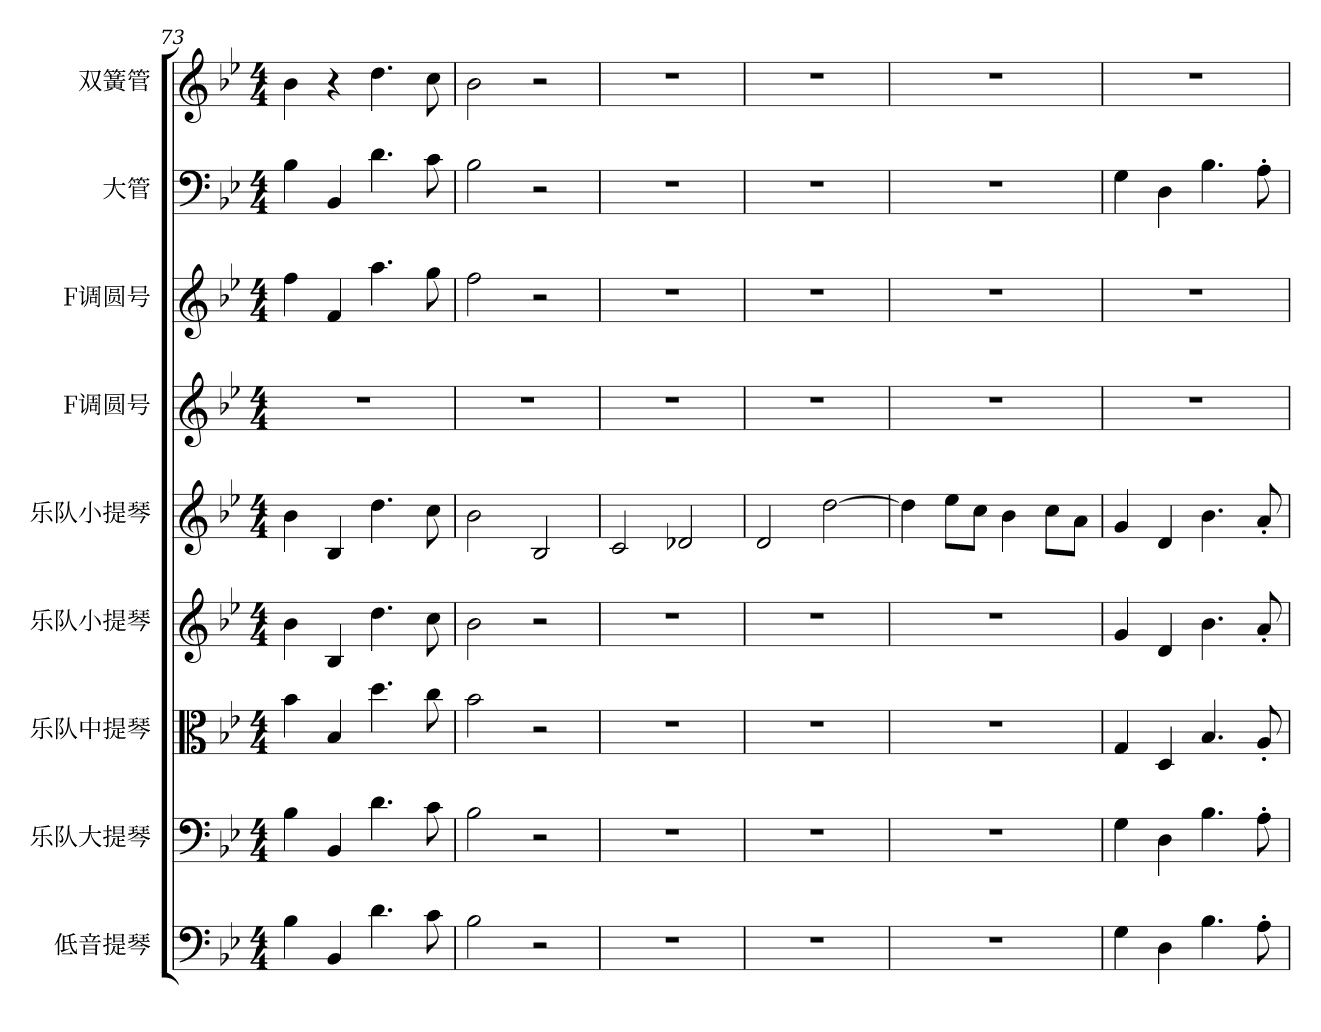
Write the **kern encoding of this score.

**kern	**kern	**kern	**kern	**kern	**kern	**kern	**kern	**kern
*part9	*part8	*part7	*part6	*part5	*part4	*part3	*part2	*part1
*staff9	*staff8	*staff7	*staff6	*staff5	*staff4	*staff3	*staff2	*staff1
*I"低音提琴	*I"乐队大提琴	*I"乐队中提琴	*I"乐队小提琴	*I"乐队小提琴	*I"F调圆号	*I"F调圆号	*I"大管	*I"双簧管
*clefF4	*clefF4	*clefC3	*clefG2	*clefG2	*clefG2	*clefG2	*clefF4	*clefG2
*ITrd7c12	*	*	*	*	*ITrd4c7	*ITrd4c7	*	*
*k[b-e-]	*k[b-e-]	*k[b-e-]	*k[b-e-]	*k[b-e-]	*k[b-e-a-]	*k[b-e-a-]	*k[b-e-]	*k[b-e-]
*M4/4	*M4/4	*M4/4	*M4/4	*M4/4	*M4/4	*M4/4	*M4/4	*M4/4
=73	=73	=73	=73	=73	=73	=73	=73	=73
4BB-\	4B-\	4b-\	4b-\	4b-\	1r	4b-\	4B-\	4b-\
4BBB-/	4BB-/	4B-/	4B-/	4B-/	.	4B-/	4BB-/	4r
4.D\	4.d\	4.dd\	4.dd\	4.dd\	.	4.dd\	4.d\	4.dd\
8C\	8c\	8cc\	8cc\	8cc\	.	8cc\	8c\	8cc\
=74	=74	=74	=74	=74	=74	=74	=74	=74
*	*	*	*	*	*	*	*	*MM192
2BB-\	2B-\	2b-\	2b-\	2b-\	1r	2b-\	2B-\	2b-\
2r	2r	2r	2r	2B-/	.	2r	2r	2r
!!LO:PB:g=z
=75	=75	=75	=75	=75	=75	=75	=75	=75
1r	1r	1r	1r	2c/	1r	1r	1r	1r
.	.	.	.	2d-X/	.	.	.	.
=76	=76	=76	=76	=76	=76	=76	=76	=76
*	*	*	*	*	*	*	*	*MM183
1r	1r	1r	1r	2d/	1r	1r	1r	1r
.	.	.	.	[2dd\	.	.	.	.
=77	=77	=77	=77	=77	=77	=77	=77	=77
*	*	*	*	*	*	*	*	*MM194
1r	1r	1r	1r	4dd\]	1r	1r	1r	1r
.	.	.	.	8ee-\L	.	.	.	.
.	.	.	.	8cc\J	.	.	.	.
.	.	.	.	4b-\	.	.	.	.
.	.	.	.	8cc\L	.	.	.	.
.	.	.	.	8a\J	.	.	.	.
=78	=78	=78	=78	=78	=78	=78	=78	=78
*	*	*	*	*	*	*	*	*MM200
4GG\	4G\	4G/	4g/	4g/	1r	1r	4G\	1r
4DD\	4D\	4D/	4d/	4d/	.	.	4D\	.
4.BB-\	4.B-\	4.B-/	4.b-\	4.b-\	.	.	4.B-\	.
8AA'\	8A'\	8A'/	8a'/	8a'/	.	.	8A'\	.
=	=	=	=	=	=	=	=	=
*-	*-	*-	*-	*-	*-	*-	*-	*-
